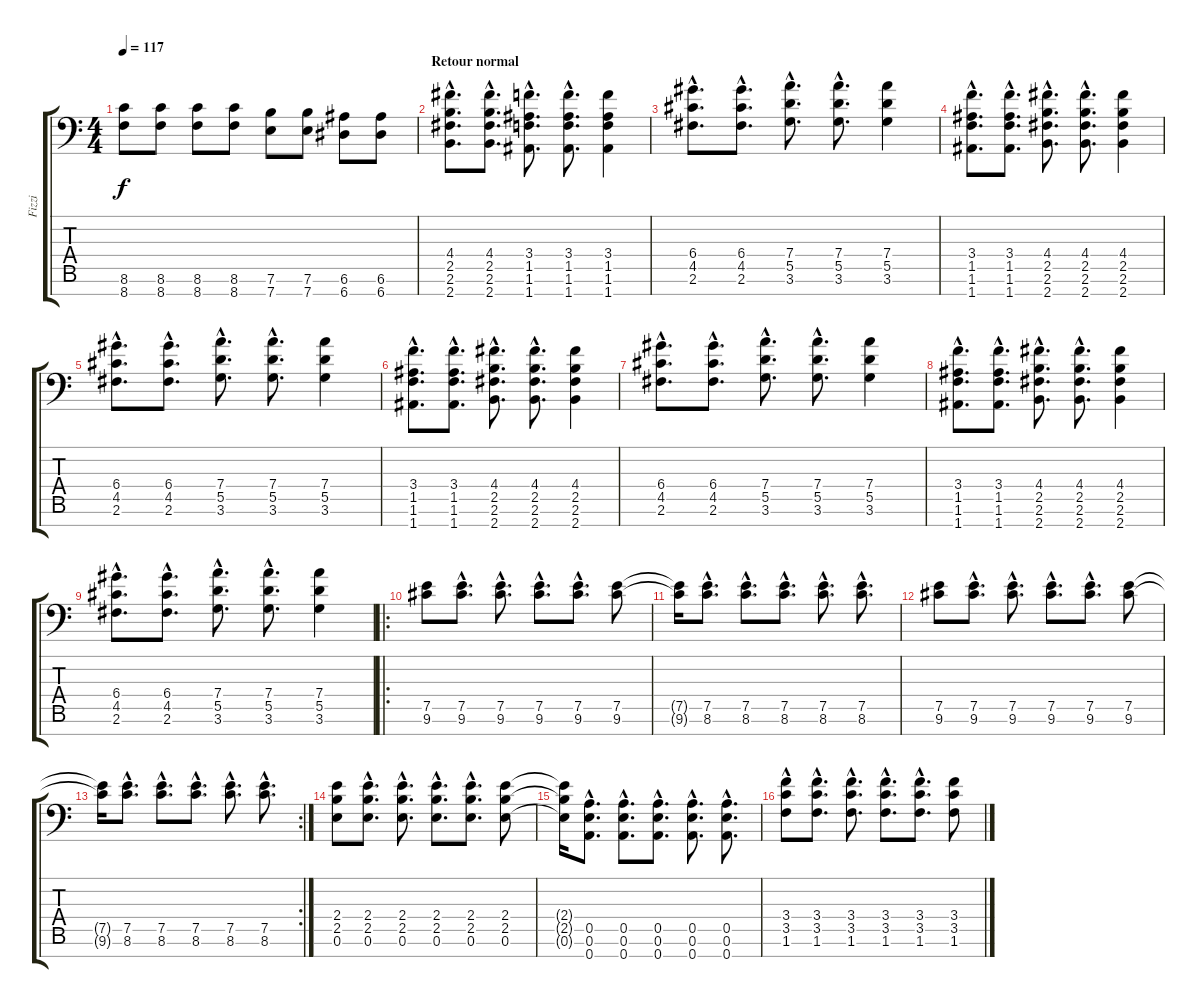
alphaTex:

\track ("Fizzi" "Fizzi") {instrument distortionguitar}
\staff {score tabs}
\tuning (E4 B3 G3 D3 A2 E2 A1) {hide}
\ts (4 4)
\tempo 117
\clef f4
\ks c
(8.6 8.7).8{dy f} (8.6 8.7).8 (8.6 8.7).8 (8.6 8.7).8 (7.6 7.7).8 (7.6 7.7).8 (6.6 6.7).8 (6.6 6.7).8 |
\section ("" "Retour normal")
(4.4{hac} 2.5{hac} 2.6{hac} 2.7{hac}).8{d} (4.4{hac} 2.5{hac} 2.6{hac} 2.7{hac}).8{d} (3.4{hac} 1.5{hac} 1.6{hac} 1.7{hac}).8{d} (3.4{hac} 1.5{hac} 1.6{hac} 1.7{hac}).8{d} (3.4 1.5 1.6 1.7).4 |
(6.4{hac} 4.5{hac} 2.6{hac}).8{d} (6.4{hac} 4.5{hac} 2.6{hac}).8{d} (7.4{hac} 5.5{hac} 3.6{hac}).8{d} (7.4{hac} 5.5{hac} 3.6{hac}).8{d} (7.4 5.5 3.6).4 |
(3.4{hac} 1.5{hac} 1.6{hac} 1.7{hac}).8{d} (3.4{hac} 1.5{hac} 1.6{hac} 1.7{hac}).8{d} (4.4{hac} 2.5{hac} 2.6{hac} 2.7{hac}).8{d} (4.4{hac} 2.5{hac} 2.6{hac} 2.7{hac}).8{d} (4.4 2.5 2.6 2.7).4 |
(6.4{hac} 4.5{hac} 2.6{hac}).8{d} (6.4{hac} 4.5{hac} 2.6{hac}).8{d} (7.4{hac} 5.5{hac} 3.6{hac}).8{d} (7.4{hac} 5.5{hac} 3.6{hac}).8{d} (7.4 5.5 3.6).4 |
(3.4{hac} 1.5{hac} 1.6{hac} 1.7{hac}).8{d} (3.4{hac} 1.5{hac} 1.6{hac} 1.7{hac}).8{d} (4.4{hac} 2.5{hac} 2.6{hac} 2.7{hac}).8{d} (4.4{hac} 2.5{hac} 2.6{hac} 2.7{hac}).8{d} (4.4 2.5 2.6 2.7).4 |
(6.4{hac} 4.5{hac} 2.6{hac}).8{d} (6.4{hac} 4.5{hac} 2.6{hac}).8{d} (7.4{hac} 5.5{hac} 3.6{hac}).8{d} (7.4{hac} 5.5{hac} 3.6{hac}).8{d} (7.4 5.5 3.6).4 |
(3.4{hac} 1.5{hac} 1.6{hac} 1.7{hac}).8{d} (3.4{hac} 1.5{hac} 1.6{hac} 1.7{hac}).8{d} (4.4{hac} 2.5{hac} 2.6{hac} 2.7{hac}).8{d} (4.4{hac} 2.5{hac} 2.6{hac} 2.7{hac}).8{d} (4.4 2.5 2.6 2.7).4 |
(6.4{hac} 4.5{hac} 2.6{hac}).8{d} (6.4{hac} 4.5{hac} 2.6{hac}).8{d} (7.4{hac} 5.5{hac} 3.6{hac}).8{d} (7.4{hac} 5.5{hac} 3.6{hac}).8{d} (7.4 5.5 3.6).4 |
\ro
(7.5 9.6).8 (7.5{hac} 9.6{hac}).8{d} (7.5{hac} 9.6{hac}).8{d} (7.5{hac} 9.6{hac}).8{d} (7.5{hac} 9.6{hac}).8{d} (7.5 9.6).8 |
(7.5{t} 9.6{t}).16 (7.5{hac} 8.6{hac}).8{d} (7.5{hac} 8.6{hac}).8{d} (7.5{hac} 8.6{hac}).8{d} (7.5{hac} 8.6{hac}).8{d} (7.5{hac} 8.6{hac}).8{d} |
(7.5 9.6).8 (7.5{hac} 9.6{hac}).8{d} (7.5{hac} 9.6{hac}).8{d} (7.5{hac} 9.6{hac}).8{d} (7.5{hac} 9.6{hac}).8{d} (7.5 9.6).8 |
\rc 2
(7.5{t} 9.6{t}).16 (7.5{hac} 8.6{hac}).8{d} (7.5{hac} 8.6{hac}).8{d} (7.5{hac} 8.6{hac}).8{d} (7.5{hac} 8.6{hac}).8{d} (7.5{hac} 8.6{hac}).8{d} |
(2.4 2.5 0.6).8 (2.4{hac} 2.5{hac} 0.6{hac}).8{d} (2.4{hac} 2.5{hac} 0.6{hac}).8{d} (2.4{hac} 2.5{hac} 0.6{hac}).8{d} (2.4{hac} 2.5{hac} 0.6{hac}).8{d} (2.4 2.5 0.6).8 |
(2.4{t} 2.5{t} 0.6{t}).16 (0.5{hac} 0.6{hac} 0.7{hac}).8{d} (0.5{hac} 0.6{hac} 0.7{hac}).8{d} (0.5{hac} 0.6{hac} 0.7{hac}).8{d} (0.5{hac} 0.6{hac} 0.7{hac}).8{d} (0.5{hac} 0.6{hac} 0.7{hac}).8{d} |
(3.4{hac} 3.5 1.6).8 (3.4{hac} 3.5{hac} 1.6{hac}).8{d} (3.4{hac} 3.5{hac} 1.6{hac}).8{d} (3.4{hac} 3.5{hac} 1.6{hac}).8{d} (3.4{hac} 3.5{hac} 1.6{hac}).8{d} (3.4 3.5 1.6).8
